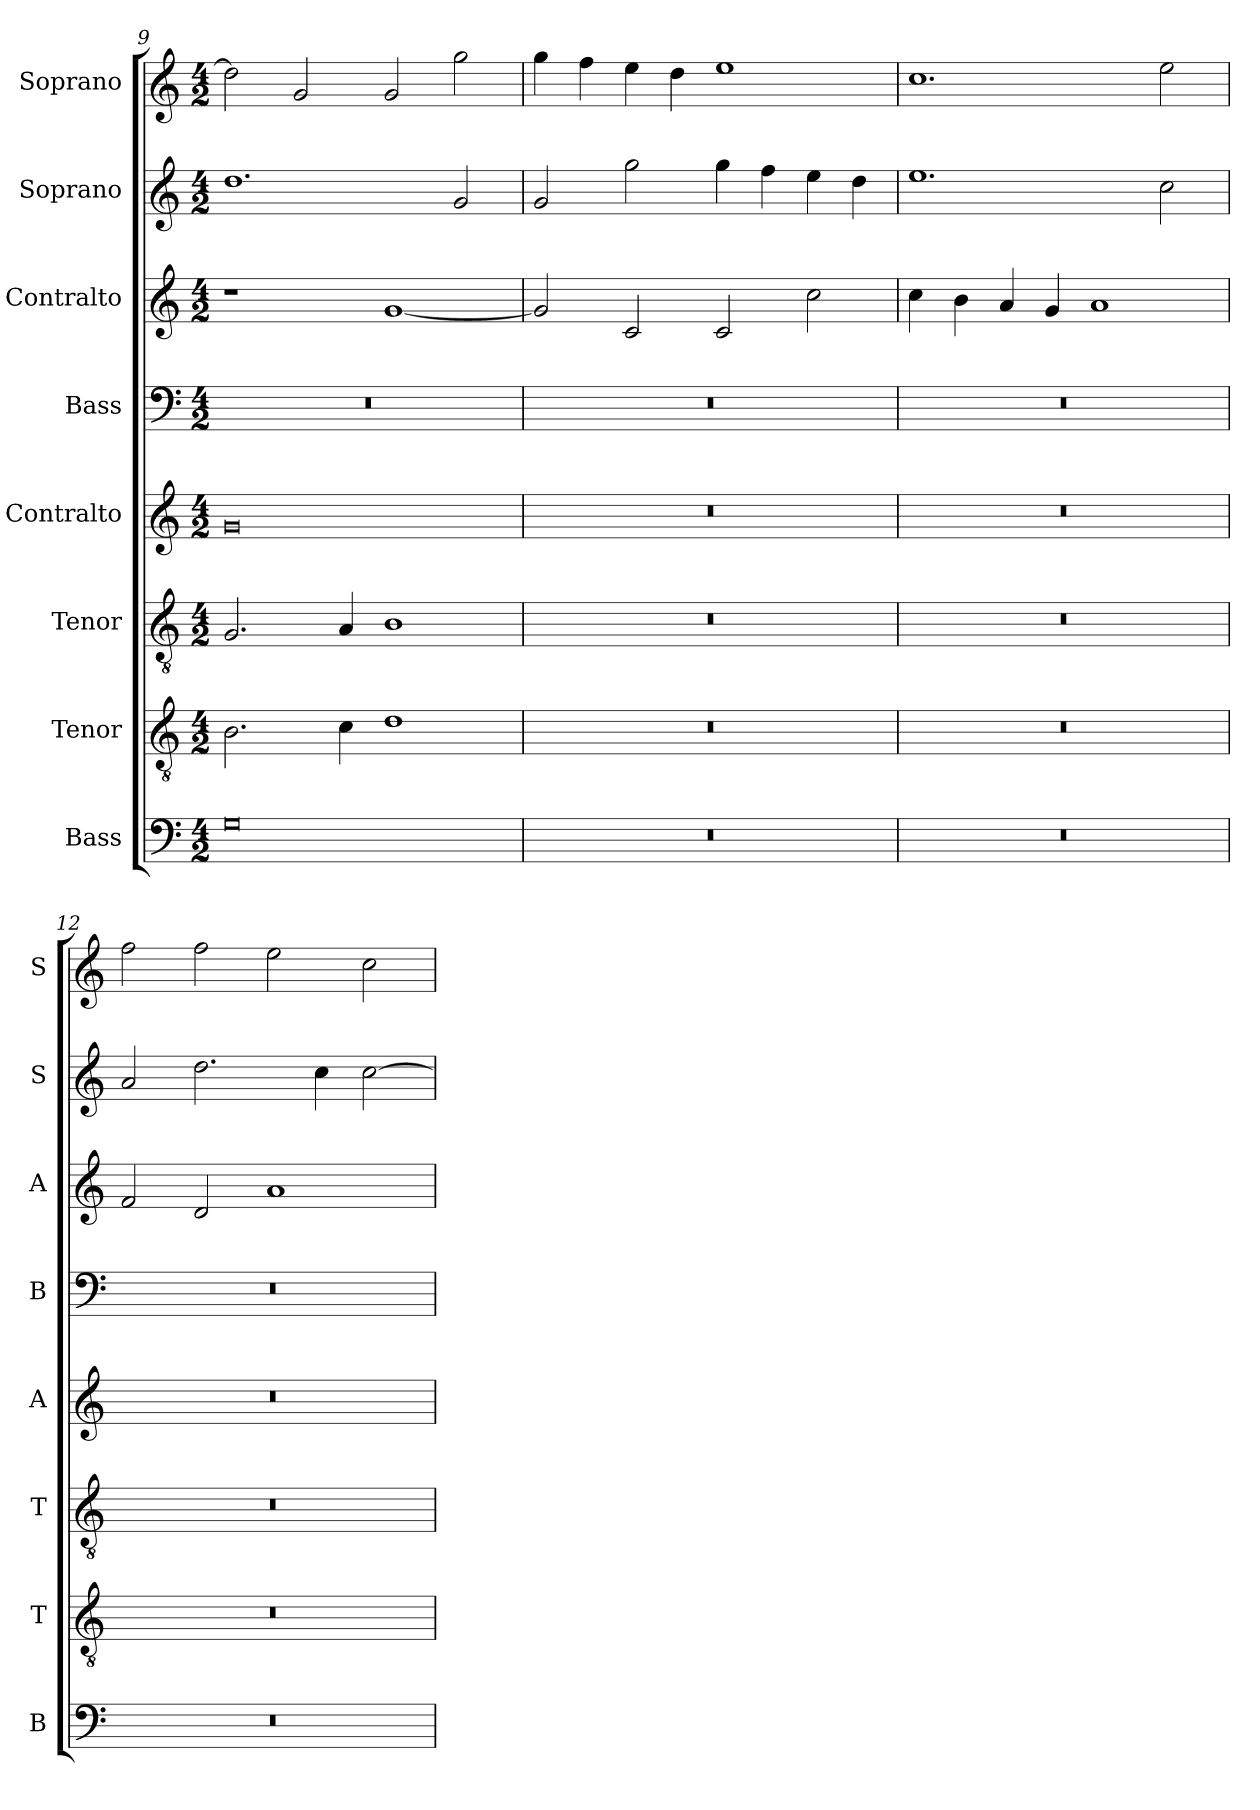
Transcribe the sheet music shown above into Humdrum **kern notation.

**kern	**kern	**kern	**kern	**kern	**kern	**kern	**kern
*part8	*part7	*part6	*part5	*part4	*part3	*part2	*part1
*staff8	*staff7	*staff6	*staff5	*staff4	*staff3	*staff2	*staff1
*I"Bass	*I"Tenor	*I"Tenor	*I"Contralto	*I"Bass	*I"Contralto	*I"Soprano	*I"Soprano
*I'B	*I'T	*I'T	*I'A	*I'B	*I'A	*I'S	*I'S
*clefF4	*clefGv2	*clefGv2	*clefG2	*clefF4	*clefG2	*clefG2	*clefG2
*k[]	*k[]	*k[]	*k[]	*k[]	*k[]	*k[]	*k[]
*G:mix	*G:mix	*G:mix	*G:mix	*G:mix	*G:mix	*G:mix	*G:mix
*M4/2	*M4/2	*M4/2	*M4/2	*M4/2	*M4/2	*M4/2	*M4/2
=9	=9	=9	=9	=9	=9	=9	=9
0G	2.B	2.G	0g	0r	1r	1.dd	2dd]
.	.	.	.	.	.	.	2g
.	4c	4A	.	.	.	.	.
.	1d	1B	.	.	[1g	.	2g
.	.	.	.	.	.	2g	2gg
=10	=10	=10	=10	=10	=10	=10	=10
0r	0r	0r	0r	0r	2g]	2g	4gg
.	.	.	.	.	.	.	4ff
.	.	.	.	.	2c	2gg	4ee
.	.	.	.	.	.	.	4dd
.	.	.	.	.	2c	4gg	1ee
.	.	.	.	.	.	4ff	.
.	.	.	.	.	2cc	4ee	.
.	.	.	.	.	.	4dd	.
=11	=11	=11	=11	=11	=11	=11	=11
0r	0r	0r	0r	0r	4cc	1.ee	1.cc
.	.	.	.	.	4b	.	.
.	.	.	.	.	4a	.	.
.	.	.	.	.	4g	.	.
.	.	.	.	.	1a	.	.
.	.	.	.	.	.	2cc	2ee
=12	=12	=12	=12	=12	=12	=12	=12
0r	0r	0r	0r	0r	2f	2a	2ff
.	.	.	.	.	2d	2.dd	2ff
.	.	.	.	.	1a	.	2ee
.	.	.	.	.	.	4cc	.
.	.	.	.	.	.	[2cc	2cc
=	=	=	=	=	=	=	=
*-	*-	*-	*-	*-	*-	*-	*-
